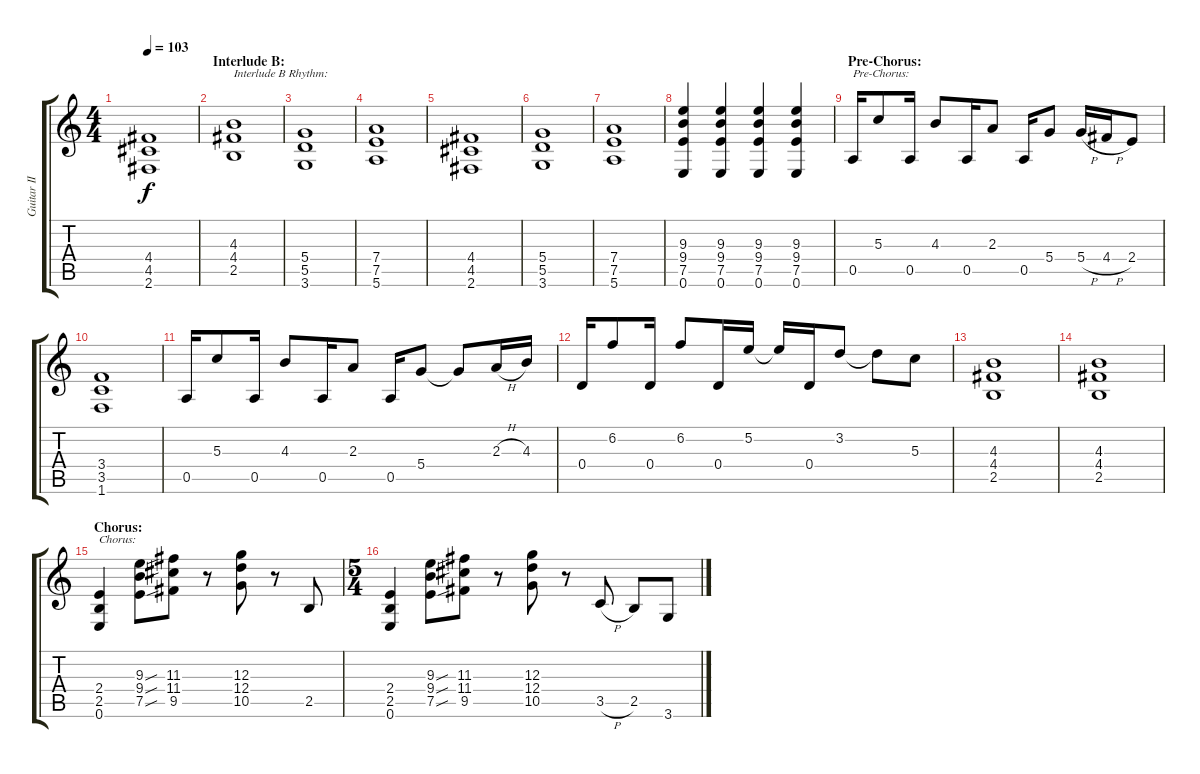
\track ("Guitar II" "Guitar II") {instrument distortionguitar}
\staff {score tabs}
\tuning (E4 B3 G3 D3 A2 E2) {hide}
\ts (4 4)
\tempo 103
\clef g2
\ks c
(4.4 4.5 2.6).1{dy f} |
\section ("" "Interlude B:")
(4.3 4.4 2.5).1{txt "Interlude B Rhythm:" volume 8} |
(5.4 5.5 3.6).1 |
(7.4 7.5 5.6).1 |
(4.4 4.5 2.6).1 |
(5.4 5.5 3.6).1 |
(7.4 7.5 5.6).1 |
(9.3 9.4 7.5 0.6).4{volume 12} (9.3 9.4 7.5 0.6).4 (9.3 9.4 7.5 0.6).4 (9.3 9.4 7.5 0.6).4 |
\section ("" "Pre-Chorus:")
0.5.16{txt "Pre-Chorus:"} 5.3.8 0.5.16 4.3.8 0.5.16 2.3.8 0.5.16 5.4.8 5.4{h}.16 4.4{h}.16 2.4.8 |
(3.4 3.5 1.6).1 |
0.5.16 5.3.8 0.5.16 4.3.8 0.5.16 2.3.8 0.5.16 5.4.8 5.4{t}.8 2.3{h}.16 4.3.16 |
0.4.16 6.2.8 0.4.16 6.2.8 0.4.16 5.2.16 5.2{t}.16 0.4.16 3.2.8 3.2{t}.8 5.3.8 |
(4.3 4.4 2.5).1 |
(4.3 4.4 2.5).1 |
\section ("" "Chorus:")
(2.4 2.5 0.6).4{txt "Chorus:"} (9.3{sou} 9.4{sou} 7.5{sou}).8 (11.3 11.4 9.5).8 r.8 (12.3 12.4 10.5).8 r.8 2.5.8 |
\ts (5 4)
(2.4 2.5 0.6).4 (9.3{sou} 9.4{sou} 7.5{sou}).8 (11.3 11.4 9.5).8 r.8 (12.3 12.4 10.5).8 r.8 3.5{h}.8 2.5.8 3.6.8
